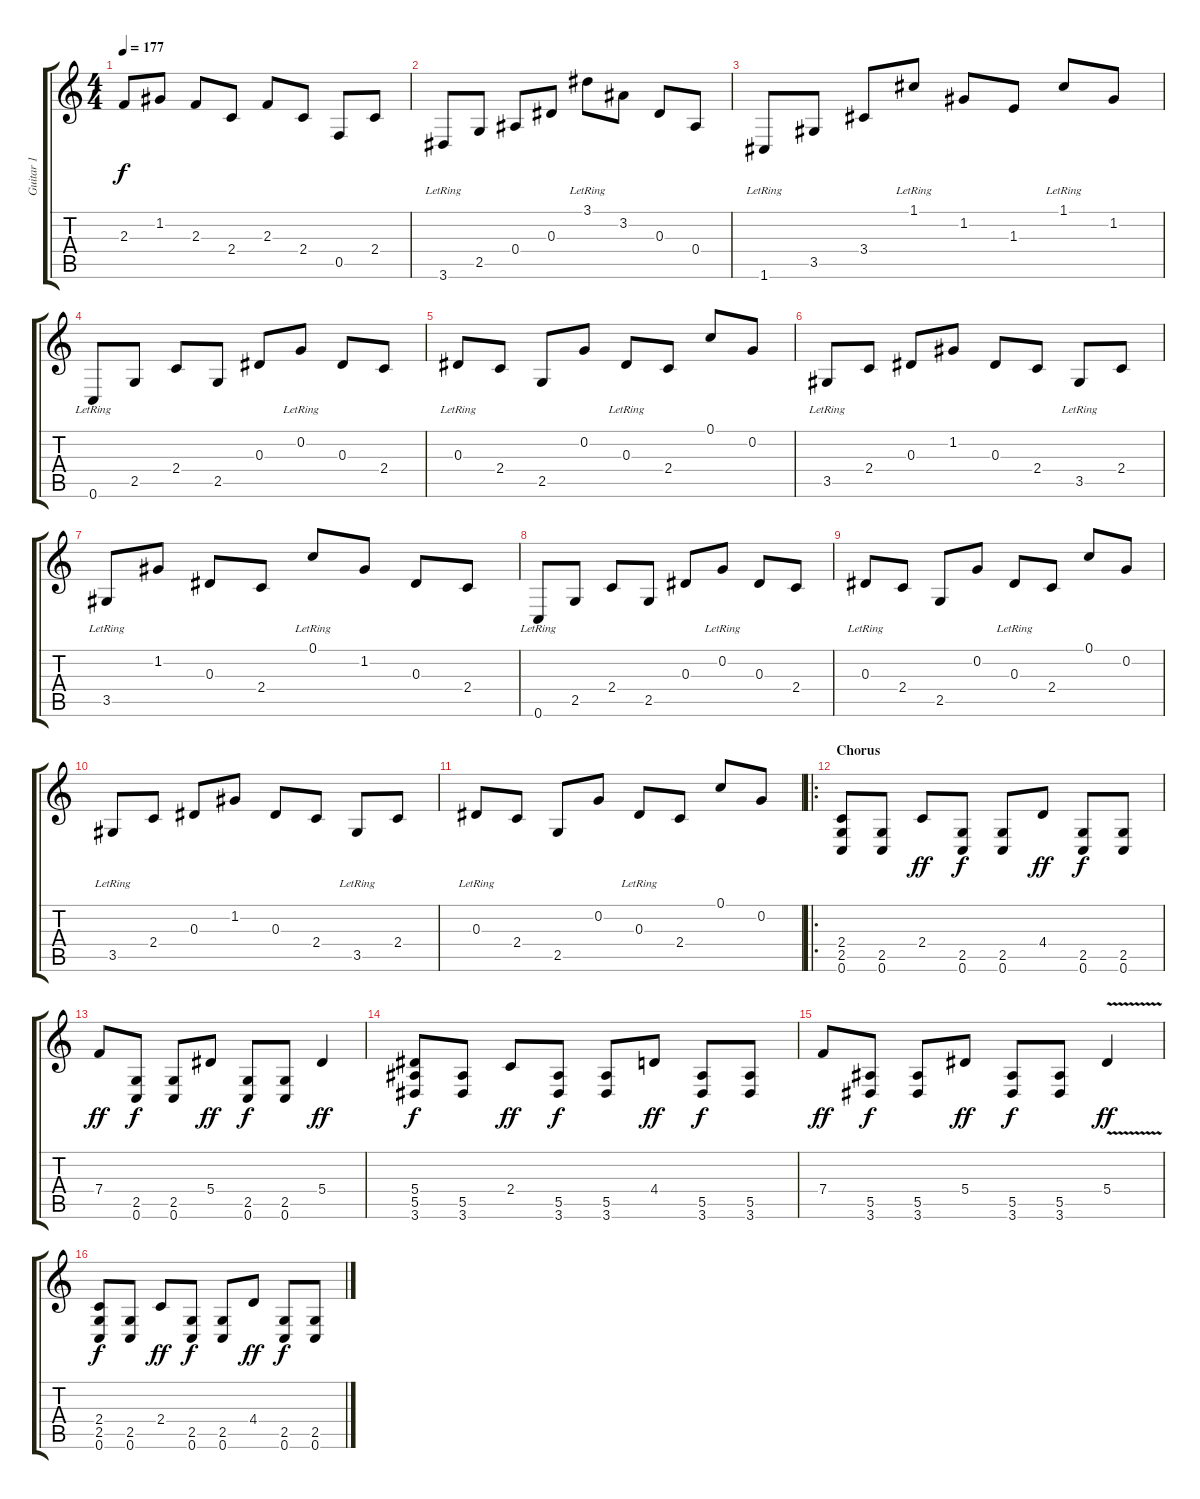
\track ("Guitar 1" "Guitar 1") {instrument distortionguitar}
\staff {score tabs}
\tuning (C4 G3 Eb3 Bb2 F2 C2) {hide}
\ts (4 4)
\tempo 177
\clef g2
\ks c
2.3.8{dy f} 1.2.8 2.3.8 2.4.8 2.3.8 2.4.8 0.5.8 2.4.8 |
3.6{lr}.8 2.5.8 0.4.8 0.3.8 3.1{lr}.8 3.2.8 0.3.8 0.4.8 |
1.6{lr}.8 3.5.8 3.4.8 1.1{lr}.8 1.2.8 1.3.8 1.1{lr}.8 1.2.8 |
0.6{lr}.8{volume 14 instrument electricguitarjazz} 2.5.8 2.4.8 2.5.8 0.3.8 0.2{lr}.8 0.3.8 2.4.8 |
0.3{lr}.8 2.4.8 2.5.8 0.2.8 0.3{lr}.8 2.4.8 0.1.8 0.2.8 |
3.5{lr}.8 2.4.8 0.3.8 1.2.8 0.3.8 2.4.8 3.5{lr}.8 2.4.8 |
3.5{lr}.8 1.2.8 0.3.8 2.4.8 0.1{lr}.8 1.2.8 0.3.8 2.4.8 |
0.6{lr}.8{volume 14 instrument electricguitarjazz} 2.5.8 2.4.8 2.5.8 0.3.8 0.2{lr}.8 0.3.8 2.4.8 |
0.3{lr}.8 2.4.8 2.5.8 0.2.8 0.3{lr}.8 2.4.8 0.1.8 0.2.8 |
3.5{lr}.8 2.4.8 0.3.8 1.2.8 0.3.8 2.4.8 3.5{lr}.8 2.4.8 |
0.3{lr}.8 2.4.8 2.5.8 0.2.8 0.3{lr}.8 2.4.8 0.1.8 0.2.8 |
\ro
\section ("" "Chorus")
(2.4 2.5 0.6).8{instrument distortionguitar} (2.5 0.6).8 2.4.8{dy ff} (2.5 0.6).8{dy f} (2.5 0.6).8 4.4.8{dy ff} (2.5 0.6).8{dy f} (2.5 0.6).8 |
7.4.8{dy ff} (2.5 0.6).8{dy f} (2.5 0.6).8 5.4.8{dy ff} (2.5 0.6).8{dy f} (2.5 0.6).8 5.4.4{dy ff} |
(5.4 5.5 3.6).8{dy f} (5.5 3.6).8 2.4.8{dy ff} (5.5 3.6).8{dy f} (5.5 3.6).8 4.4.8{dy ff} (5.5 3.6).8{dy f} (5.5 3.6).8 |
7.4.8{dy ff} (5.5 3.6).8{dy f} (5.5 3.6).8 5.4.8{dy ff} (5.5 3.6).8{dy f} (5.5 3.6).8 5.4{v}.4{dy ff} |
(2.4 2.5 0.6).8{dy f} (2.5 0.6).8 2.4.8{dy ff} (2.5 0.6).8{dy f} (2.5 0.6).8 4.4.8{dy ff} (2.5 0.6).8{dy f} (2.5 0.6).8
